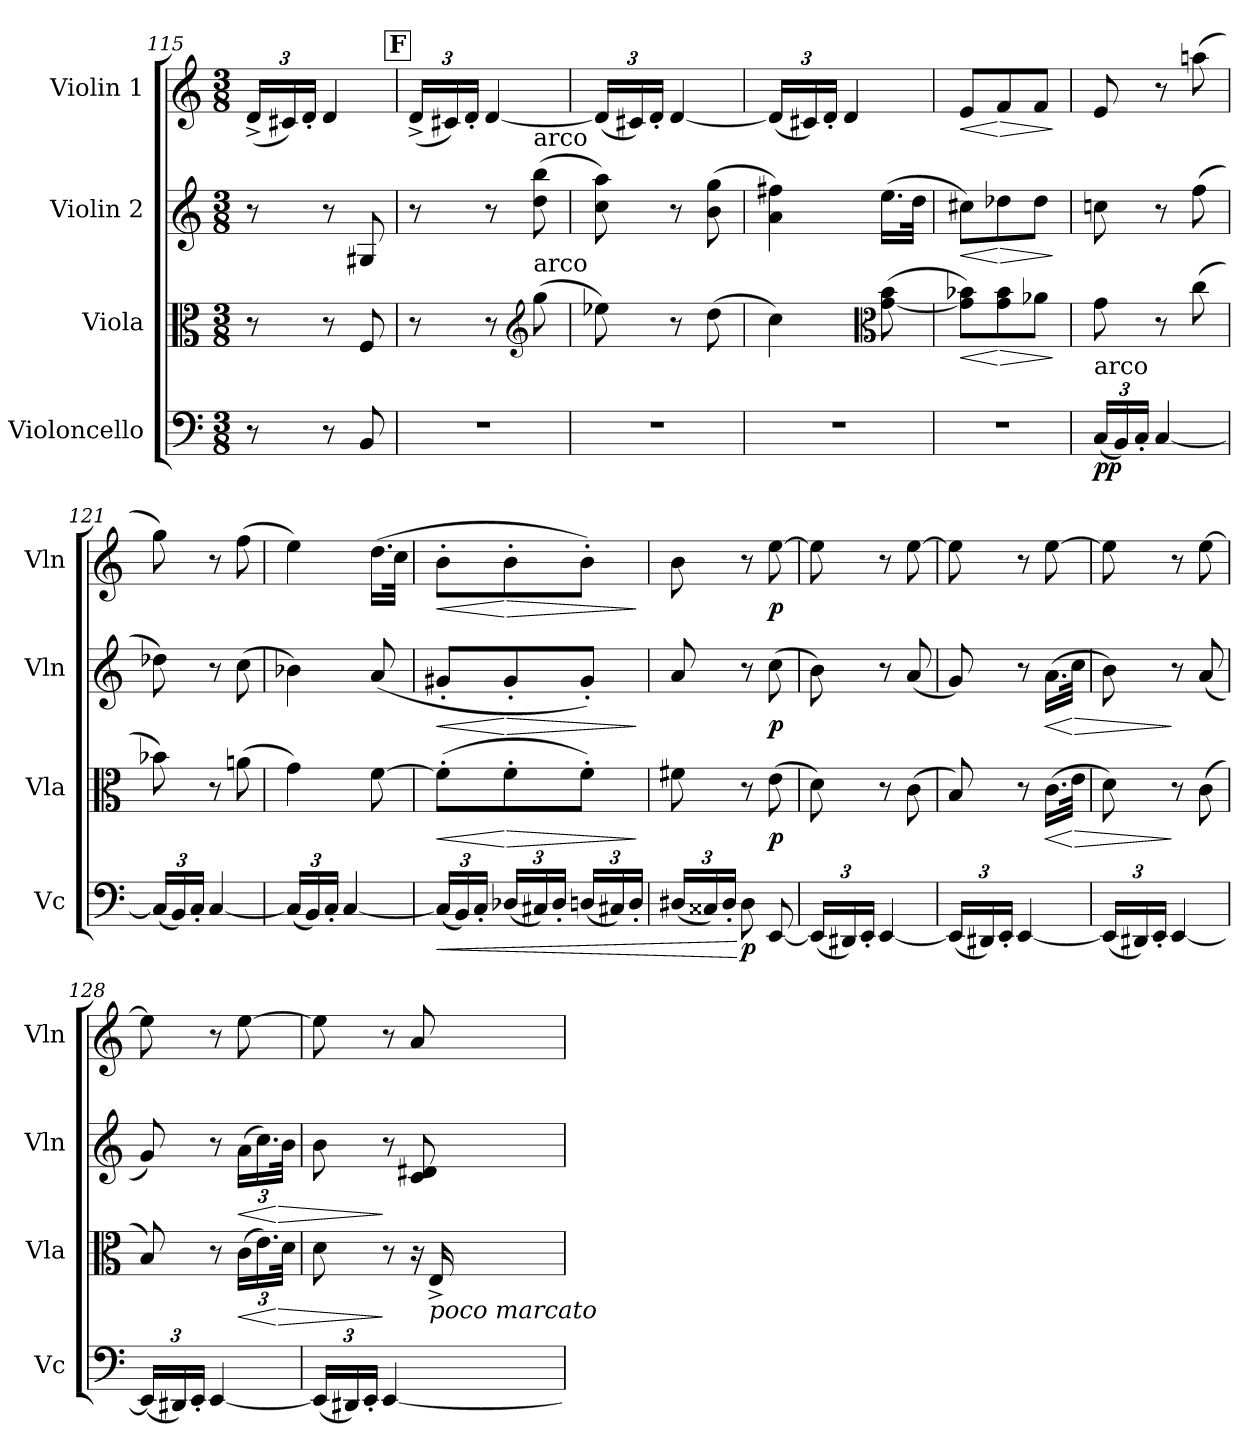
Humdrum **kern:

**kern	**dynam	**kern	**dynam	**kern	**dynam	**kern	**dynam
*part4	*part4	*part3	*part3	*part2	*part2	*part1	*part1
*staff4	*staff4	*staff3	*staff3	*staff2	*staff2	*staff1	*staff1
*I"Violoncello	*	*I"Viola	*	*I"Violin 2	*	*I"Violin 1	*
*I'Vc	*	*I'Vla	*	*I'Vln	*	*I'Vln	*
*clefF4	*	*clefC3	*	*clefG2	*	*clefG2	*
*k[]	*	*k[]	*	*k[]	*	*k[]	*
*M3/8	*	*M3/8	*	*M3/8	*	*M3/8	*
*	*	*	*	*	*	*Xbrackettup	*
=115	=115	=115	=115	=115	=115	=115	=115
8r	.	8r	.	8r	.	(24d^/LL	.
.	.	.	.	.	.	24c#X/)	.
.	.	.	.	.	.	24d'/JJ	.
8r	.	8r	.	8r	.	4d/	.
8BB/	.	8F/	.	8G#X/	.	.	.
!!LO:REH:place=s1:a:B:cj:fs=14:t=F
=116	=116	=116	=116	=116	=116	=116	=116
4.r	.	8r	.	8r	.	(24d^/LL	.
.	.	.	.	.	.	24c#X/)	.
.	.	.	.	.	.	24d'/JJ	.
.	.	8r	.	8r	.	[4d/	.
*	*	*clefG2	*	*	*	*	*
!	!	!	!	!LO:TX:a:t=arco	!	!	!
!	!	!LO:TX:a:t=arco	!	!	!	!	!
.	.	(8gg\	.	(8dd\ 8bb\	.	.	.
!!LO:LB:g=z
=117	=117	=117	=117	=117	=117	=117	=117
*	*	*	*	*	*	*brackettup	*
4.r	.	8ee-X\)	.	8cc\ 8aa\)	.	(24d/LL]	.
.	.	.	.	.	.	24c#X/)	.
.	.	.	.	.	.	24d'/JJ	.
.	.	8r	.	8r	.	[4d/	.
.	.	(8dd\	.	(8b\ 8gg\	.	.	.
=118	=118	=118	=118	=118	=118	=118	=118
4.r	.	4cc\)	.	4a\ 4ff#X\)	.	(24d/LL]	.
.	.	.	.	.	.	24c#X/)	.
.	.	.	.	.	.	24d'/JJ	.
.	.	.	.	.	.	4d/	.
*	*	*clefC3	*	*	*	*	*
.	.	(>[8g\ 8b\	.	(16.ee\LL	.	.	.
.	.	.	.	32dd\JJk	.	.	.
=119	=119	=119	=119	=119	=119	=119	=119
!	!	!	!LO:HP:b	!	!LO:HP:b	!	!LO:HP:b
4.r	.	8g\] 8b-X\L)	<	8cc#X\L)	<	8e/L	<
!	!	!	!LO:HP:n=1:b	!	!LO:HP:n=1:b	!	!LO:HP:n=1:b
.	.	8g\ 8b-\	[ >	8dd-X\	[ >	8f/	[ >
.	.	8a-X\J	.	8dd-\J	.	8f/J	.
.	.	.	]	.	]	.	]
=120	=120	=120	=120	=120	=120	=120	=120
*Xbrackettup	*	*	*	*	*	*	*
!LO:TX:a:t=arco	!	!	!	!	!	!	!
!	!LO:DY:b	!	!	!	!	!	!
(24C/LL	pp	8g\	.	8ccn\	.	8e/	.
24BB/)	.	.	.	.	.	.	.
24C'/JJ	.	.	.	.	.	.	.
[4C/	.	8r	.	8r	.	8r	.
.	.	(8cc\	.	(8ff\	.	(8aan\	.
=121	=121	=121	=121	=121	=121	=121	=121
*brackettup	*	*	*	*	*	*	*
(24C/LL]	.	8b-X\)	.	8dd-X\)	.	8gg\)	.
24BB/)	.	.	.	.	.	.	.
24C'/JJ	.	.	.	.	.	.	.
[4C/	.	8r	.	8r	.	8r	.
.	.	(8an\	.	(8cc\	.	(8ff\	.
=122	=122	=122	=122	=122	=122	=122	=122
(24C/LL]	.	4g\)	.	4b-X\)	.	4ee\)	.
24BB/)	.	.	.	.	.	.	.
24C'/JJ	.	.	.	.	.	.	.
[4C/	.	.	.	.	.	.	.
.	.	[8f\	.	(8a/	.	(16.dd\LL	.
.	.	.	.	.	.	32cc\JJk	.
!!LO:LB:g=z
=123	=123	=123	=123	=123	=123	=123	=123
!	!LO:HP:b	!	!LO:HP:b	!	!LO:HP:b	!	!LO:HP:b
(24C/LL]	<	(8f'\L]	<	8g#X'/L	<	8b'\L	<
24BB/)	.	.	.	.	.	.	.
24C'/JJ	.	.	.	.	.	.	.
*Xbrackettup	*	*	*	*	*	*	*
!	!	!	!LO:HP:n=1:b	!	!LO:HP:n=1:b	!	!LO:HP:n=1:b
(24D-X/LL	.	8f'\	[ >	8g#'/	[ >	8b'\	[ >
24C#X/)	.	.	.	.	.	.	.
24D-'/JJ	.	.	.	.	.	.	.
(24Dn/LL	.	8f'\J)	.	8g#'/J)	.	8b'\J)	.
24C#X/)	.	.	.	.	.	.	.
24D'/JJ	.	.	.	.	.	.	.
.	.	.	]	.	]	.	]
!!LO:PB:g=z
=124	=124	=124	=124	=124	=124	=124	=124
(24D#X/LL	.	8f#X\	.	8a/	.	8b\	.
24C##X/)	.	.	.	.	.	.	.
24D#'/JJ	.	.	.	.	.	.	.
!	!LO:DY:n=1:b	!	!	!	!	!	!
8D#\	[ p	8r	.	8r	.	8r	.
!	!	!	!LO:DY:b	!	!LO:DY:b	!	!LO:DY:b
[8EE/	.	(8e\	p	(8cc\	p	[8ee\	p
=125	=125	=125	=125	=125	=125	=125	=125
*brackettup	*	*	*	*	*	*	*
(24EE/LL]	.	8d\)	.	8b\)	.	8ee\]	.
24DD#X/)	.	.	.	.	.	.	.
24EE'/JJ	.	.	.	.	.	.	.
[4EE/	.	8r	.	8r	.	8r	.
.	.	(8c\	.	(8a/	.	[8ee\	.
=126	=126	=126	=126	=126	=126	=126	=126
(24EE/LL]	.	8B/)	.	8g/)	.	8ee\]	.
24DD#X/)	.	.	.	.	.	.	.
24EE'/JJ	.	.	.	.	.	.	.
[4EE/	.	8r	.	8r	.	8r	.
!	!	!	!LO:HP:b	!	!LO:HP:b	!	!
.	.	(16.c\LL	<	(16.a\LL	<	[8ee\	.
!	!	!	!LO:HP:n=1:b	!	!LO:HP:n=1:b	!	!
.	.	32e\JJk	[ >	32cc\JJk	[ >	.	.
=127	=127	=127	=127	=127	=127	=127	=127
(24EE/LL]	.	8d\)	.	8b\)	.	8ee\]	.
24DD#X/)	.	.	.	.	.	.	.
24EE'/JJ	.	.	.	.	.	.	.
[4EE/	.	8r	]	8r	]	8r	.
.	.	(8c\	.	(8a/	.	[8ee\	.
=128	=128	=128	=128	=128	=128	=128	=128
(24EE/LL]	.	8B/)	.	8g/)	.	8ee\]	.
24DD#X/)	.	.	.	.	.	.	.
24EE'/JJ	.	.	.	.	.	.	.
[4EE/	.	8r	.	8r	.	8r	.
!	!	!	!LO:HP:b	!	!LO:HP:b	!	!
.	.	(24c\LL	<	(24a\LL	<	[8ee\	.
.	.	24.e\)	.	24.cc\)	.	.	.
!	!	!	!LO:HP:n=1:b	!	!LO:HP:n=1:b	!	!
.	.	48d\JJk	[ >	48b\JJk	[ >	.	.
=129	=129	=129	=129	=129	=129	=129	=129
(24EE/LL]	.	8d\	.	8b\	.	8ee\]	.
24DD#X/)	.	.	.	.	.	.	.
24EE'/JJ	.	.	.	.	.	.	.
[4EE/	.	8r	]	8r	]	8r	.
.	.	16r	.	8c/ 8d#X/	.	8a/	.
!	!	!LO:TX:b:i:t=poco marcato	!	!	!	!	!
.	.	16E^/	.	.	.	.	.
=	=	=	=	=	=	=	=
*-	*-	*-	*-	*-	*-	*-	*-
